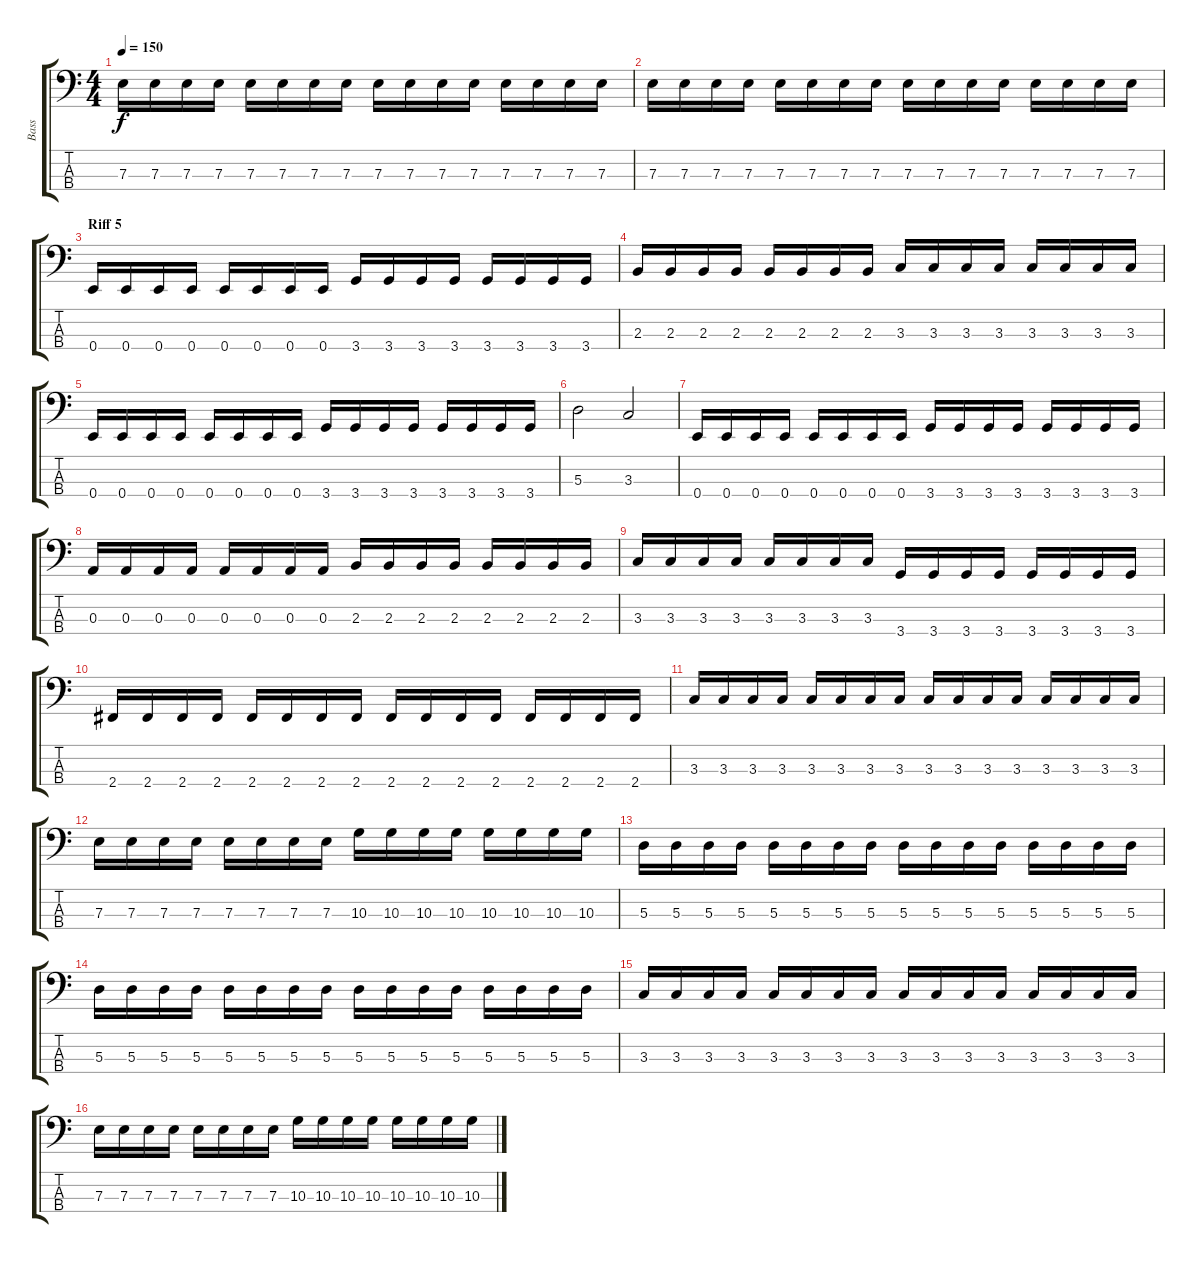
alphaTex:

\track ("Bass" "Bass") {instrument electricbassfinger}
\staff {score tabs}
\tuning (G2 D2 A1 E1) {hide}
\ts (4 4)
\tempo 150
\clef f4
\ks c
7.3.16{dy f} 7.3.16 7.3.16 7.3.16 7.3.16 7.3.16 7.3.16 7.3.16 7.3.16 7.3.16 7.3.16 7.3.16 7.3.16 7.3.16 7.3.16 7.3.16 |
7.3.16 7.3.16 7.3.16 7.3.16 7.3.16 7.3.16 7.3.16 7.3.16 7.3.16 7.3.16 7.3.16 7.3.16 7.3.16 7.3.16 7.3.16 7.3.16 |
\section ("" "Riff 5")
0.4.16 0.4.16 0.4.16 0.4.16 0.4.16 0.4.16 0.4.16 0.4.16 3.4.16 3.4.16 3.4.16 3.4.16 3.4.16 3.4.16 3.4.16 3.4.16 |
2.3.16 2.3.16 2.3.16 2.3.16 2.3.16 2.3.16 2.3.16 2.3.16 3.3.16 3.3.16 3.3.16 3.3.16 3.3.16 3.3.16 3.3.16 3.3.16 |
0.4.16 0.4.16 0.4.16 0.4.16 0.4.16 0.4.16 0.4.16 0.4.16 3.4.16 3.4.16 3.4.16 3.4.16 3.4.16 3.4.16 3.4.16 3.4.16 |
5.3.2 3.3.2 |
0.4.16 0.4.16 0.4.16 0.4.16 0.4.16 0.4.16 0.4.16 0.4.16 3.4.16 3.4.16 3.4.16 3.4.16 3.4.16 3.4.16 3.4.16 3.4.16 |
0.3.16 0.3.16 0.3.16 0.3.16 0.3.16 0.3.16 0.3.16 0.3.16 2.3.16 2.3.16 2.3.16 2.3.16 2.3.16 2.3.16 2.3.16 2.3.16 |
3.3.16 3.3.16 3.3.16 3.3.16 3.3.16 3.3.16 3.3.16 3.3.16 3.4.16 3.4.16 3.4.16 3.4.16 3.4.16 3.4.16 3.4.16 3.4.16 |
2.4.16 2.4.16 2.4.16 2.4.16 2.4.16 2.4.16 2.4.16 2.4.16 2.4.16 2.4.16 2.4.16 2.4.16 2.4.16 2.4.16 2.4.16 2.4.16 |
3.3.16 3.3.16 3.3.16 3.3.16 3.3.16 3.3.16 3.3.16 3.3.16 3.3.16 3.3.16 3.3.16 3.3.16 3.3.16 3.3.16 3.3.16 3.3.16 |
7.3.16 7.3.16 7.3.16 7.3.16 7.3.16 7.3.16 7.3.16 7.3.16 10.3.16 10.3.16 10.3.16 10.3.16 10.3.16 10.3.16 10.3.16 10.3.16 |
5.3.16 5.3.16 5.3.16 5.3.16 5.3.16 5.3.16 5.3.16 5.3.16 5.3.16 5.3.16 5.3.16 5.3.16 5.3.16 5.3.16 5.3.16 5.3.16 |
5.3.16 5.3.16 5.3.16 5.3.16 5.3.16 5.3.16 5.3.16 5.3.16 5.3.16 5.3.16 5.3.16 5.3.16 5.3.16 5.3.16 5.3.16 5.3.16 |
3.3.16 3.3.16 3.3.16 3.3.16 3.3.16 3.3.16 3.3.16 3.3.16 3.3.16 3.3.16 3.3.16 3.3.16 3.3.16 3.3.16 3.3.16 3.3.16 |
7.3.16 7.3.16 7.3.16 7.3.16 7.3.16 7.3.16 7.3.16 7.3.16 10.3.16 10.3.16 10.3.16 10.3.16 10.3.16 10.3.16 10.3.16 10.3.16
